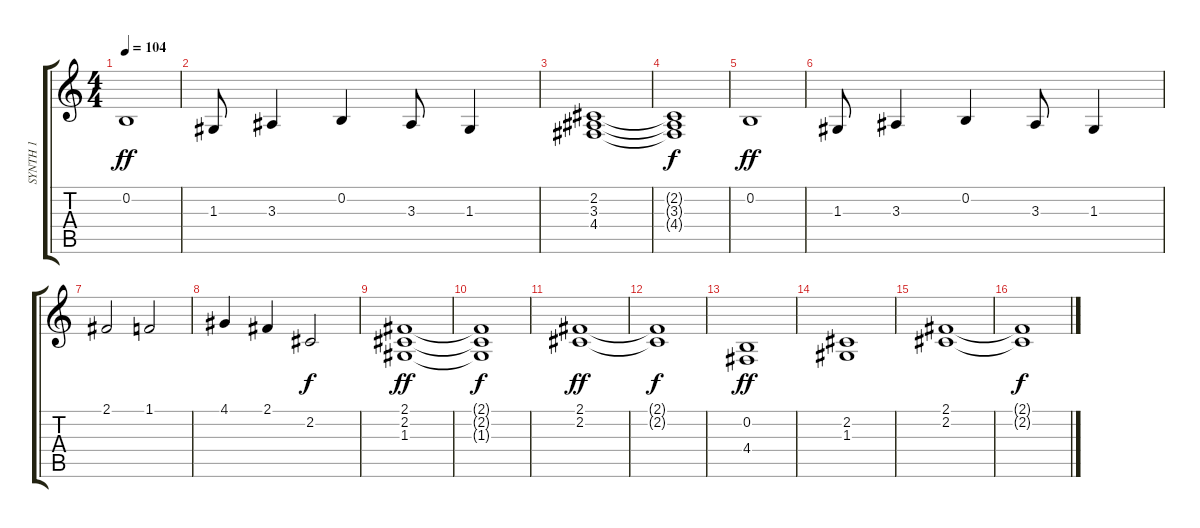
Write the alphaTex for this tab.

\track ("SYNTH 1" "SYNTH 1") {instrument pad2warm}
\staff {score tabs}
\tuning (E4 B3 G3 D3 A2 E2) {hide}
\ts (4 4)
\tempo 104
\clef g2
\ks c
0.2.1{dy ff} |
1.3.8 3.3.4 0.2.4 3.3.8 1.3.4 |
(2.2 3.3 4.4).1 |
(2.2{t} 3.3{t} 4.4{t}).1{dy f} |
0.2.1{dy ff} |
1.3.8 3.3.4 0.2.4 3.3.8 1.3.4 |
2.1.2{volume 14} 1.1.2 |
4.1.4 2.1.4 2.2.2{dy f} |
(2.1 2.2 1.3).1{dy ff volume 11} |
(2.1{t} 2.2{t} 1.3{t}).1{dy f} |
(2.1 2.2).1{dy ff} |
(2.1{t} 2.2{t}).1{dy f} |
(0.2 4.4).1{dy ff} |
(2.2 1.3).1 |
(2.1 2.2).1 |
(2.1{t} 2.2{t}).1{dy f}
